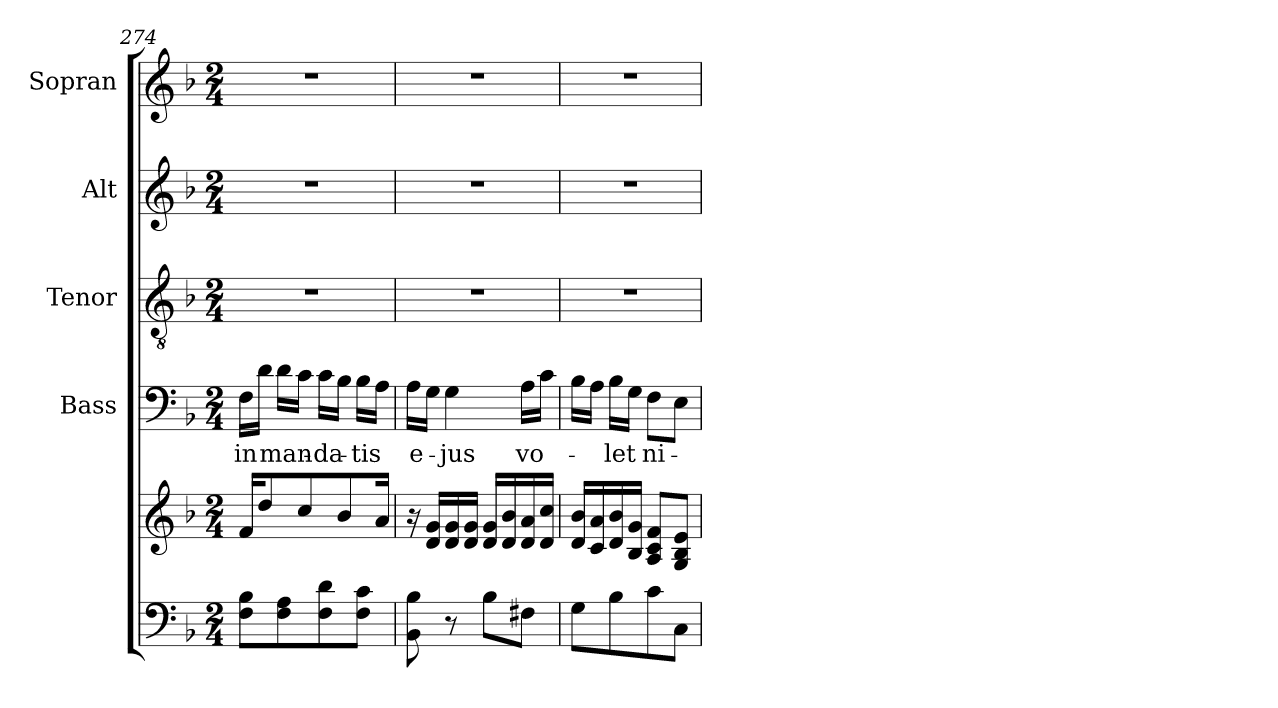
**kern	**kern	**kern	**text	**kern	**kern	**kern
*part5	*part5	*part4	*part4	*part3	*part2	*part1
*staff6	*staff5	*staff4	*staff4	*staff3	*staff2	*staff1
*	*	*I"Bass	*	*I"Tenor	*I"Alt	*I"Sopran
*	*	*I'B.	*	*I'T.	*I'A.	*I'S.
*clefF4	*clefG2	*clefF4	*	*clefGv2	*clefG2	*clefG2
*k[b-]	*k[b-]	*k[b-]	*	*k[b-]	*k[b-]	*k[b-]
*F:	*F:	*F:	*	*F:	*F:	*F:
*M2/4	*M2/4	*M2/4	*	*M2/4	*M2/4	*M2/4
=274	=274	=274	=274	=274	=274	=274
!	!	!	!LO:LY:b	!	!	!
8F\ 8B-\L	16f/KL	16F\LL	in	2r	2r	2r
.	8dd/	16d\JJ	.	.	.	.
!	!	!	!LO:LY:b	!	!	!
8F\ 8A\	.	16d\LL	man-	.	.	.
.	8cc/	16c\JJ	.	.	.	.
!	!	!	!LO:LY:b	!	!	!
8F\ 8d\	.	16c\LL	-da-	.	.	.
.	8b-/	16B-\JJ	.	.	.	.
!	!	!	!LO:LY:b	!	!	!
8F\ 8c\J	.	16B-\LL	-tis	.	.	.
.	16a/Jk	16A\JJ	.	.	.	.
!!LO:PB:g=z
=275	=275	=275	=275	=275	=275	=275
!	!	!	!LO:LY:b	!	!	!
8BB-\ 8B-\	16r	16A\LL	e-	2r	2r	2r
.	16d/ 16g/LL	16G\JJ	.	.	.	.
!	!	!	!LO:LY:b	!	!	!
8r	16d/ 16g/	4G\	-jus	.	.	.
.	16d/ 16g/JJ	.	.	.	.	.
8B-\L	16d/ 16g/LL	.	.	.	.	.
.	16d/ 16b-/	.	.	.	.	.
!	!	!	!LO:LY:b	!	!	!
8F#X\J	16d/ 16a/	16A\LL	vo-	.	.	.
.	16d/ 16cc/JJ	16c\JJ	.	.	.	.
=276	=276	=276	=276	=276	=276	=276
8G\L	16d/ 16b-/LL	16B-\LL	.	2r	2r	2r
.	16c/ 16a/	16A\JJ	.	.	.	.
!	!	!	!LO:LY:b	!	!	!
8B-\	16d/ 16b-/	16B-\LL	-let	.	.	.
.	16B-/ 16g/JJ	16G\JJ	.	.	.	.
!	!	!	!LO:LY:b	!	!	!
8c\	8A/ 8c/ 8f/L	8F\L	ni-	.	.	.
8C\J	8G/ 8B-/ 8e/J	8E\J	.	.	.	.
=	=	=	=	=	=	=
*-	*-	*-	*-	*-	*-	*-
